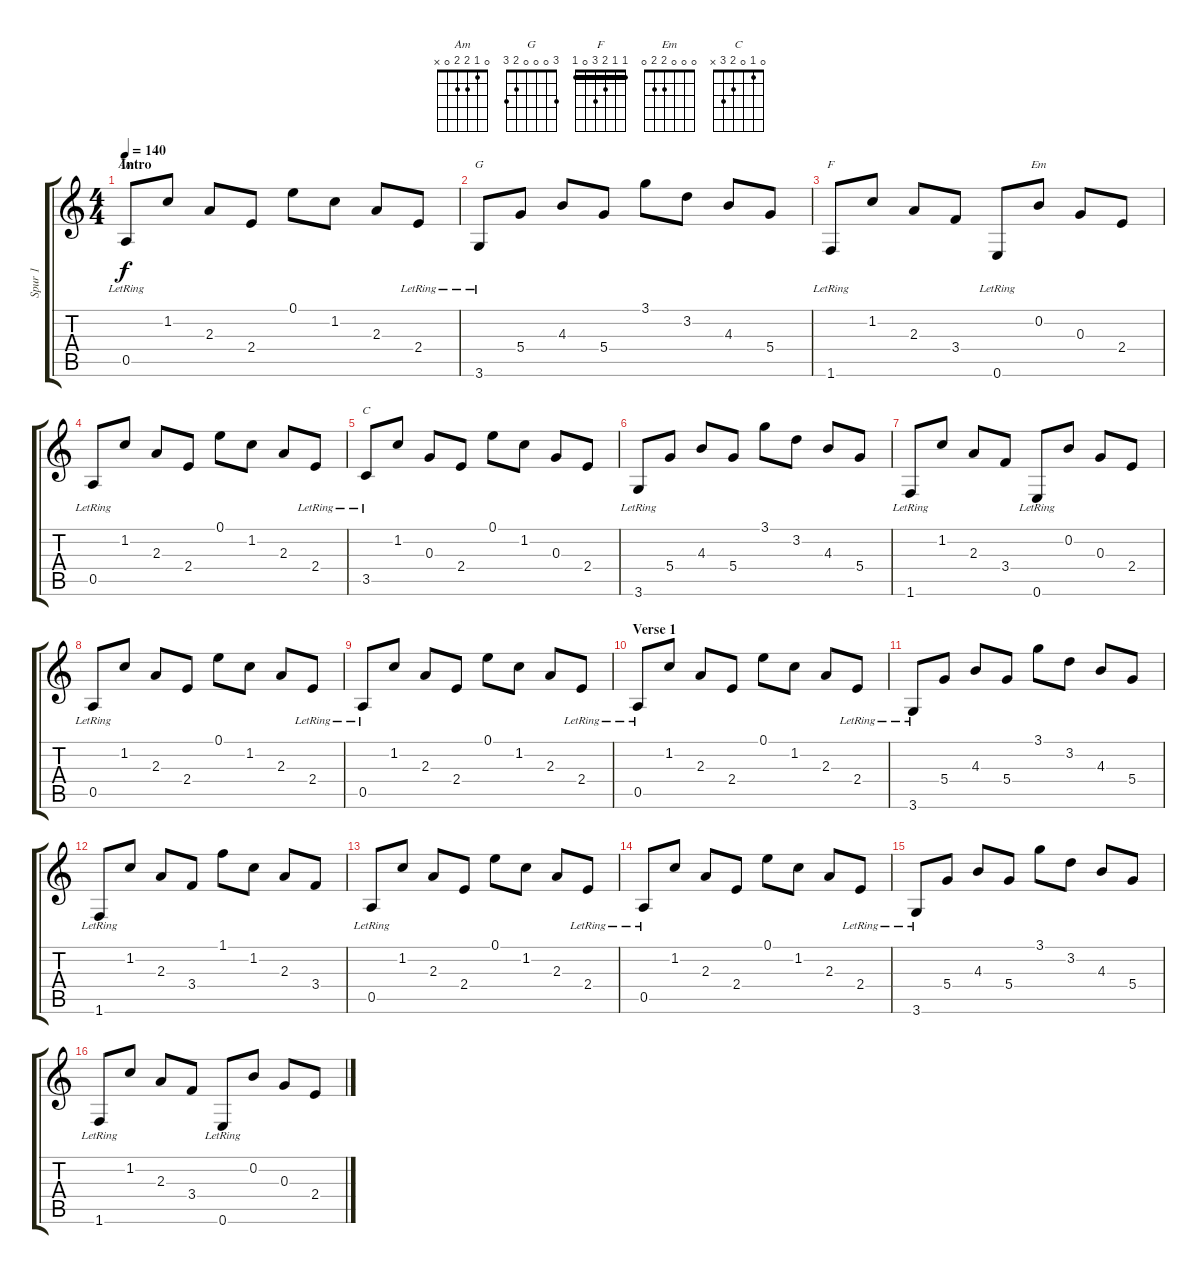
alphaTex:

\track ("Spur 1" "Spur 1") {instrument acousticguitarsteel}
\staff {score tabs}
\tuning (E4 B3 G3 D3 A2 E2) {hide}
\chord ("Am" 0 1 2 2 0 x)
\chord ("G" 3 0 0 0 2 3)
\chord ("F" 1 1 2 3 0 1) {barre 1}
\chord ("Em" 0 0 0 2 2 0)
\chord ("C" 0 1 0 2 3 x)
\ts (4 4)
\section ("" "Intro")
\tempo 140
\clef g2
\ks c
0.5{lr}.8{ch "Am" dy f instrument acousticguitarsteel} 1.2.8 2.3.8 2.4.8 0.1.8 1.2.8 2.3.8 2.4{lr}.8 |
3.6{lr}.8{ch "G"} 5.4.8 4.3.8 5.4.8 3.1.8 3.2.8 4.3.8 5.4.8 |
1.6{lr}.8{ch "F"} 1.2.8 2.3.8 3.4.8 0.6{lr}.8 0.2.8{ch "Em"} 0.3.8 2.4.8 |
0.5{lr}.8 1.2.8 2.3.8 2.4.8 0.1.8 1.2.8 2.3.8 2.4{lr}.8 |
3.5{lr}.8{ch "C"} 1.2.8 0.3.8 2.4.8 0.1.8 1.2.8 0.3.8 2.4.8 |
3.6{lr}.8 5.4.8 4.3.8 5.4.8 3.1.8 3.2.8 4.3.8 5.4.8 |
1.6{lr}.8 1.2.8 2.3.8 3.4.8 0.6{lr}.8 0.2.8 0.3.8 2.4.8 |
0.5{lr}.8 1.2.8 2.3.8 2.4.8 0.1.8 1.2.8 2.3.8 2.4{lr}.8 |
0.5{lr}.8 1.2.8 2.3.8 2.4.8 0.1.8 1.2.8 2.3.8 2.4{lr}.8 |
\section ("" "Verse 1")
0.5{lr}.8 1.2.8 2.3.8 2.4.8 0.1.8 1.2.8 2.3.8 2.4{lr}.8 |
3.6{lr}.8 5.4.8 4.3.8 5.4.8 3.1.8 3.2.8 4.3.8 5.4.8 |
1.6{lr}.8 1.2.8 2.3.8 3.4.8 1.1.8 1.2.8 2.3.8 3.4.8 |
0.5{lr}.8 1.2.8 2.3.8 2.4.8 0.1.8 1.2.8 2.3.8 2.4{lr}.8 |
0.5{lr}.8 1.2.8 2.3.8 2.4.8 0.1.8 1.2.8 2.3.8 2.4{lr}.8 |
3.6{lr}.8 5.4.8 4.3.8 5.4.8 3.1.8 3.2.8 4.3.8 5.4.8 |
1.6{lr}.8 1.2.8 2.3.8 3.4.8 0.6{lr}.8 0.2.8 0.3.8 2.4.8
